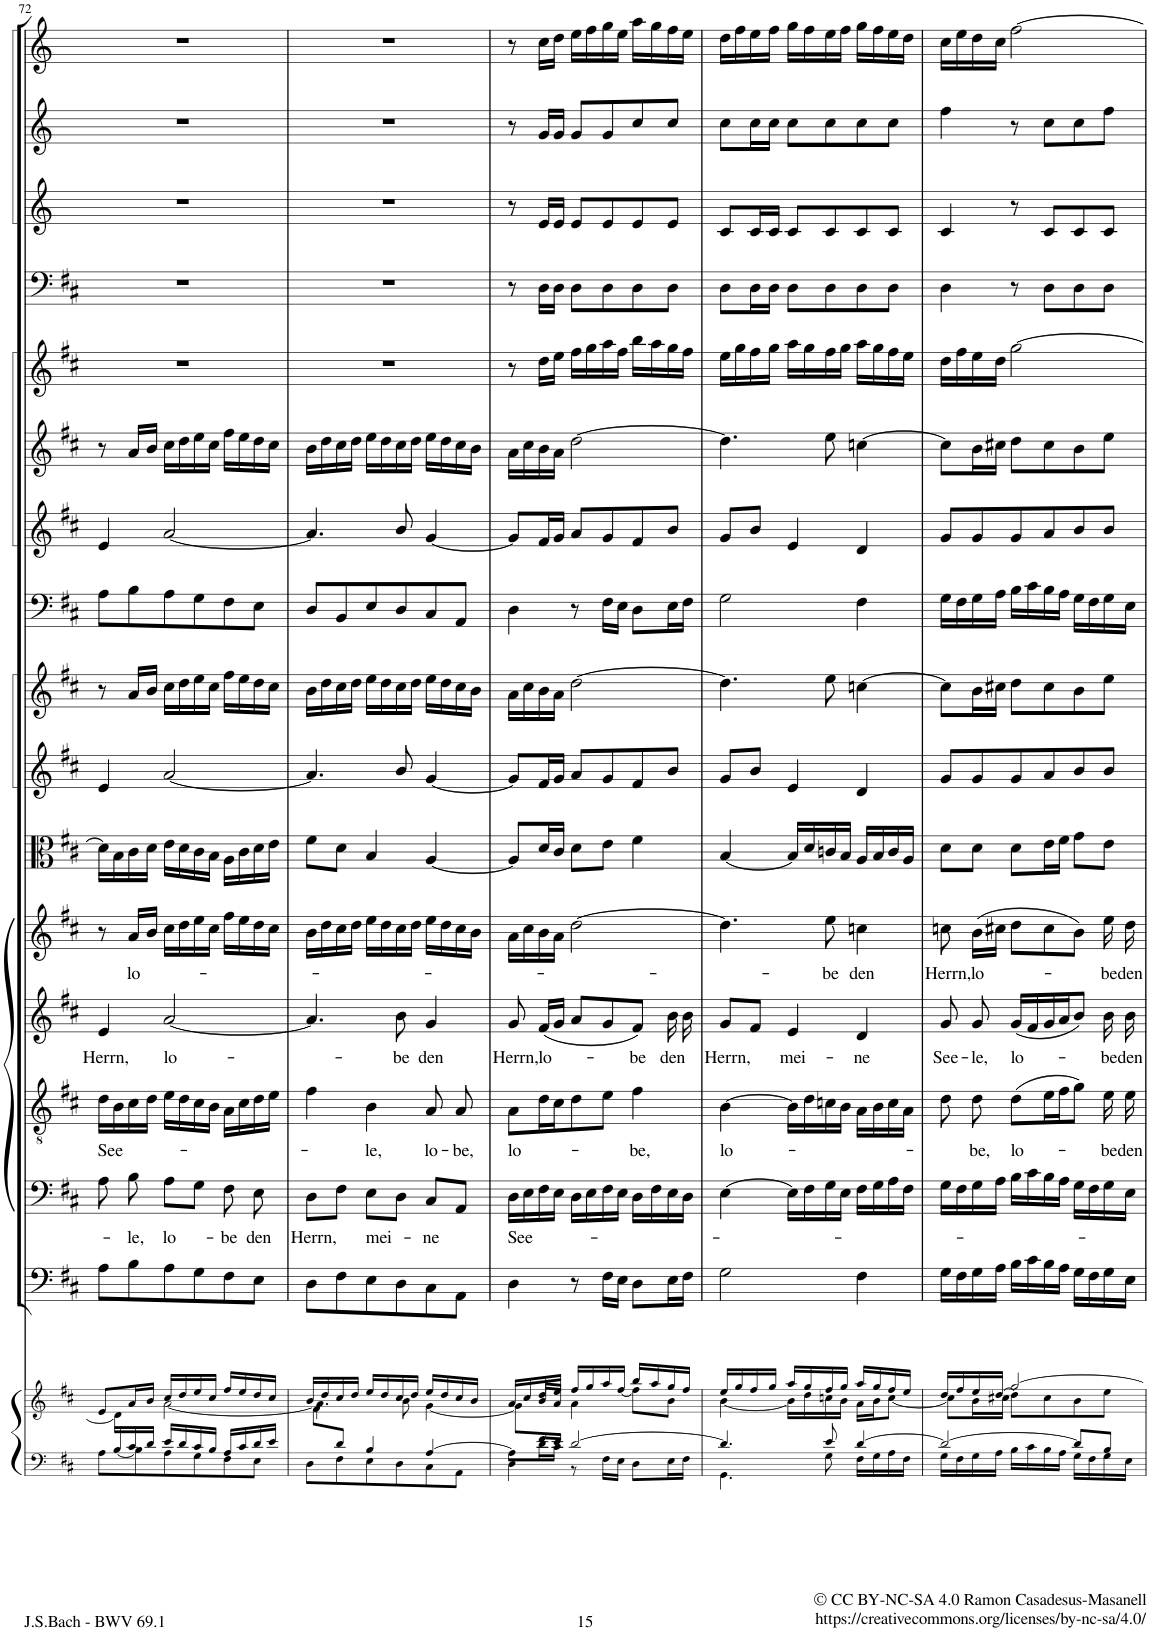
**kern	**kern	**kern	**kern	**text	**kern	**text	**kern	**text	**kern	**text	**kern	**kern	**kern	**kern	**kern	**kern	**kern	**kern	**kern	**kern	**kern
*part17	*part17	*part16	*part15	*part15	*part14	*part14	*part13	*part13	*part12	*part12	*part11	*part10	*part9	*part8	*part7	*part6	*part5	*part4	*part3	*part2	*part1
*staff18	*staff17	*staff16	*staff15	*staff15	*staff14	*staff14	*staff13	*staff13	*staff12	*staff12	*staff11	*staff10	*staff9	*staff8	*staff7	*staff6	*staff5	*staff4	*staff3	*staff2	*staff1
*I"Piano reduction	*	*I"Continuo	*I"Basso	*	*I"Tenore	*	*I"Alto	*	*I"Soprano	*	*I"Viola	*I"Violino II	*I"Violino I	*I"Fagotto	*I"Oboe III	*I"Oboe II	*I"Oboe I	*I"Timpani	*I"Tromba III (D)	*I"Tromba II (D)	*I"Tromba I (D)
*I'Pno	*	*	*	*	*	*	*	*	*	*	*	*	*	*	*I'Ob	*I'Ob	*I'Ob	*I'Timp	*	*	*
!!LO:PB:g=z
*clefF4	*clefG2	*clefF4	*clefF4	*	*clefGv2	*	*clefG2	*	*clefG2	*	*clefC3	*clefG2	*clefG2	*clefF4	*clefG2	*clefG2	*clefG2	*clefF4	*clefG2	*clefG2	*clefG2
*	*	*	*	*	*	*	*	*	*	*	*	*	*	*	*	*	*	*	*Trd-1c-2	*Trd-1c-2	*Trd-1c-2
*k[f#c#]	*k[f#c#]	*k[f#c#]	*k[f#c#]	*	*k[f#c#]	*	*k[f#c#]	*	*k[f#c#]	*	*k[f#c#]	*k[f#c#]	*k[f#c#]	*k[f#c#]	*k[f#c#]	*k[f#c#]	*k[f#c#]	*k[f#c#]	*k[]	*k[]	*k[]
*M3/4	*M3/4	*M3/4	*M3/4	*	*M3/4	*	*M3/4	*	*M3/4	*	*M3/4	*M3/4	*M3/4	*M3/4	*M3/4	*M3/4	*M3/4	*M3/4	*M3/4	*M3/4	*M3/4
=72	=72	=72	=72	=72	=72	=72	=72	=72	=72	=72	=72	=72	=72	=72	=72	=72	=72	=72	=72	=72	=72
*^	*^	*	*	*	*	*	*	*	*	*	*	*	*	*	*	*	*	*	*	*	*
*	*	*	*^	*	*	*	*	*	*	*	*	*	*	*	*	*	*	*	*	*	*	*	*
!	!	!	!	!	!	!	!	!	!LO:LY:b	!	!LO:LY:b	!	!	!	!	!	!	!	!	!	!	!	!	!
16ryy	8A\L	8e/L	4ryy	16d\LL]	8A\L	8A\	.	16d\LL	See-	4e/	Herrn,	8r	.	16d\LL]	4e/	8r	8A\L	4e/	8r	2.r	2.r	2.r	2.r	2.r
[<16B/	.	.	.	2ryy	.	.	.	16B\	.	.	.	.	.	16B\	.	.	.	.	.	.	.	.	.	.
!	!	!	!	!	!	!	!LO:LY:b	!	!	!	!	!	!LO:LY:b	!	!	!	!	!	!	!	!	!	!	!
16c#/	8B\]	16a/L	.	.	8B\	8B\	le,	16c#\	.	.	.	16a/LL	lo	16c#\	.	16a/LL	8B\	.	16a/LL	.	.	.	.	.
16d/JJ	.	16b/JJ	.	.	.	.	.	16d\JJ	.	.	.	16b/JJ	.	16d\JJ	.	16b/JJ	.	.	16b/JJ	.	.	.	.	.
!	!	!	!	!	!	!	!LO:LY:b	!	!	!	!LO:LY:b	!	!	!	!	!	!	!	!	!	!	!	!	!
16e/LL	8A\	16cc#/LL	[2a\	.	8A\	8A\L	lo	16e\LL	.	[2a/	lo-	16cc#\LL	.	16e\LL	[2a/	16cc#\LL	8A\	[2a/	16cc#\LL	.	.	.	.	.
16d/	.	16dd/	.	.	.	.	.	16d\	.	.	.	16dd\	.	16d\	.	16dd\	.	.	16dd\	.	.	.	.	.
16c#/	8G\	16ee/	.	.	8G\	8G\J	.	16c#\	.	.	.	16ee\	.	16c#\	.	16ee\	8G\	.	16ee\	.	.	.	.	.
16B/JJ	.	16cc#/JJ	.	.	.	.	.	16B\JJ	.	.	.	16cc#\JJ	.	16B\JJ	.	16cc#\JJ	.	.	16cc#\JJ	.	.	.	.	.
!	!	!	!	!	!	!	!LO:LY:b	!	!	!	!	!	!	!	!	!	!	!	!	!	!	!	!	!
16A/LL	8F#\	16ff#/LL	.	.	8F#\	8F#\	be	16A\LL	.	.	.	16ff#\LL	.	16A\LL	.	16ff#\LL	8F#\	.	16ff#\LL	.	.	.	.	.
16c#/	.	16ee/	.	8.ryy	.	.	.	16c#\	.	.	.	16ee\	.	16c#\	.	16ee\	.	.	16ee\	.	.	.	.	.
!	!	!	!	!	!	!	!LO:LY:b	!	!	!	!	!	!	!	!	!	!	!	!	!	!	!	!	!
16d/	8E\J	16dd/	.	.	8E\J	8E\	den	16d\	.	.	.	16dd\	.	16d\	.	16dd\	8E\J	.	16dd\	.	.	.	.	.
16e/JJ	.	16cc#/JJ	.	.	.	.	.	16e\JJ	.	.	.	16cc#\JJ	.	16e\JJ	.	16cc#\JJ	.	.	16cc#\JJ	.	.	.	.	.
=73	=73	=73	=73	=73	=73	=73	=73	=73	=73	=73	=73	=73	=73	=73	=73	=73	=73	=73	=73	=73	=73	=73	=73	=73
!	!	!	!	!	!	!	!LO:LY:b	!	!	!	!	!	!	!	!	!	!	!	!	!	!	!	!	!
8ryy	8D\L	16b/LL	4.a\]	8f#\L	8D\L	8D\L	Herrn,	4f#\	.	4.a/]	.	16b\LL	.	8f#\L	4.a/]	16b\LL	8D/L	4.a/]	16b\LL	2.r	2.r	2.r	2.r	2.r
.	.	16dd/	.	.	.	.	.	.	.	.	.	16dd\	.	.	.	16dd\	.	.	16dd\	.	.	.	.	.
8d/J	8F#\	16cc#/	.	2ryy	8F#\	8F#\J	.	.	.	.	.	16cc#\	.	8d\J	.	16cc#\	8BB/	.	16cc#\	.	.	.	.	.
.	.	16dd/JJ	.	.	.	.	.	.	.	.	.	16dd\JJ	.	.	.	16dd\JJ	.	.	16dd\JJ	.	.	.	.	.
!	!	!	!	!	!	!	!LO:LY:b	!	!LO:LY:b	!	!	!	!	!	!	!	!	!	!	!	!	!	!	!
4B/	8E\	16ee/LL	.	.	8E\	8E\L	mei-	4B\	le,	.	.	16ee\LL	.	4B/	.	16ee\LL	8E/	.	16ee\LL	.	.	.	.	.
.	.	16dd/	.	.	.	.	.	.	.	.	.	16dd\	.	.	.	16dd\	.	.	16dd\	.	.	.	.	.
!	!	!	!	!	!	!	!	!	!	!	!LO:LY:b	!	!	!	!	!	!	!	!	!	!	!	!	!
.	8D\	16cc#/	8b\	.	8D\	8D\J	.	.	.	8b\	-be	16cc#\	.	.	8b/	16cc#\	8D/	8b/	16cc#\	.	.	.	.	.
.	.	16dd/JJ	.	.	.	.	.	.	.	.	.	16dd\JJ	.	.	.	16dd\JJ	.	.	16dd\JJ	.	.	.	.	.
!	!	!	!	!	!	!	!LO:LY:b	!	!LO:LY:b	!	!LO:LY:b	!	!	!	!	!	!	!	!	!	!	!	!	!
[4A/	8C#\	16ee/LL	[4g\	.	8C#\	8C#/L	ne	8A/	lo-	4g/	den	16ee\LL	.	[4A/	[4g/	16ee\LL	8C#/	[4g/	16ee\LL	.	.	.	.	.
.	.	16dd/	.	.	.	.	.	.	.	.	.	16dd\	.	.	.	16dd\	.	.	16dd\	.	.	.	.	.
!	!	!	!	!	!	!	!	!	!LO:LY:b	!	!	!	!	!	!	!	!	!	!	!	!	!	!	!
.	8AA\J	16cc#/	.	8ryy	8AA\J	8AA/J	.	8A/	be,	.	.	16cc#\	.	.	.	16cc#\	8AA/J	.	16cc#\	.	.	.	.	.
.	.	16b/JJ	.	.	.	.	.	.	.	.	.	16b\JJ	.	.	.	16b\JJ	.	.	16b\JJ	.	.	.	.	.
=74	=74	=74	=74	=74	=74	=74	=74	=74	=74	=74	=74	=74	=74	=74	=74	=74	=74	=74	=74	=74	=74	=74	=74	=74
*	*^	*	*	*	*	*	*	*	*	*	*	*	*	*	*	*	*	*	*	*	*	*	*	*
!	!	!	!	!	!	!	!	!LO:LY:b	!	!LO:LY:b	!	!LO:LY:b	!	!	!	!	!	!	!	!	!	!	!	!	!
8ryy	8A\L]	4D\	16a/LL	8g\L]	8ryy	4D\	16D\LL	See-	8A\L	lo-	8g/	Herrn,	16a\LL	.	8A/L]	8g/L]	16a\LL	4D\	8g/L]	16a\LL	8r	8r	8r	8r	8r
.	.	.	16cc#/	.	.	.	16E\	.	.	.	.	.	16cc#\	.	.	.	16cc#\	.	.	16cc#\	.	.	.	.	.
!	!	!	!	!	!	!	!	!	!	!	!	!LO:LY:b	!	!	!	!	!	!	!	!	!	!	!	!	!
16f#/L	16d\L	.	16dd/	8ryy	16b/LL	.	16F#\	.	16d\L	.	(16f#/LL	lo-	16b\	.	16d/L	16f#/L	16b\	.	16f#/L	16b\	16dd\LL	16D\LL	16e/LL	16g/LL	16cc\LL
16e/JJ	16c#\JJ	.	16ee/JJ	.	16a/JJ	.	16E\JJ	.	16c#\J	.	16g/JJ	.	16a\JJ	.	16c#/JJ	16g/JJ	16a\JJ	.	16g/JJ	16a\JJ	16ee\JJ	16D\JJ	16e/JJ	16g/JJ	16dd\JJ
2ryy	[2d/	8r	16ff#/LL	4a\	2ryy	8r	16D\LL	.	8d\	.	8a/L	.	[2dd\	.	8d\L	8a/L	[2dd\	8r	8a/L	[2dd\	16ff#\LL	8D\L	8e/L	8g/L	16ee\LL
.	.	.	16gg/	.	.	.	16E\	.	.	.	.	.	.	.	.	.	.	.	.	.	16gg\	.	.	.	16ff\
.	.	16F#\LL	16aa/	.	.	16F#\LL	16F#\	.	8e\J	.	8g/	.	.	.	8e\J	8g/	.	16F#\LL	8g/	.	16aa\	8D\	8e/	8g/	16gg\
.	.	16E\JJ	[<16ff#/JJ	.	.	16E\JJ	16E\JJ	.	.	.	.	.	.	.	.	.	.	16E\JJ	.	.	16ff#\JJ	.	.	.	16ee\JJ
!	!	!	!	!	!	!	!	!	!	!LO:LY:b	!	!LO:LY:b	!	!	!	!	!	!	!	!	!	!	!	!	!
.	.	8D\L	16bb/LL	8ff#\L]	.	8D\L	16D\LL	.	4f#\	-be,	8f#/J)	-be	.	.	4f#\	8f#/	.	8D\L	8f#/	.	16bb\LL	8D\	8e/	8cc/	16aa\LL
.	.	.	16aa/	.	.	.	16F#\	.	.	.	.	.	.	.	.	.	.	.	.	.	16aa\	.	.	.	16gg\
!	!	!	!	!	!	!	!	!	!	!	!	!LO:LY:b	!	!	!	!	!	!	!	!	!	!	!	!	!
.	.	16E\L	16gg/	8b\J	.	16E\L	16E\	.	.	.	16b\	den	.	.	.	8b/J	.	16E\L	8b/J	.	16gg\	8D\J	8e/J	8cc/J	16ff\
.	.	16F#\JJ	16ff#/JJ	.	.	16F#\JJ	16D\JJ	.	.	.	16b\	.	.	.	.	.	.	16F#\JJ	.	.	16ff#\JJ	.	.	.	16ee\JJ
*	*	*	*	*v	*v	*	*	*	*	*	*	*	*	*	*	*	*	*	*	*	*	*	*	*	*
=75	=75	=75	=75	=75	=75	=75	=75	=75	=75	=75	=75	=75	=75	=75	=75	=75	=75	=75	=75	=75	=75	=75	=75	=75
!	!	!	!	!	!	!	!	!	!LO:LY:b	!	!LO:LY:b	!	!	!	!	!	!	!	!	!	!	!	!	!
*	*v	*v	*	*	*	*	*	*	*	*	*	*	*	*	*	*	*	*	*	*	*	*	*	*
4.d/]	4.GG\	16ee/LL	[4b\	2G\	[4E\	.	[4B\	lo-	8g/L	Herrn,	4.dd\]	.	[4B/	8g/L	4.dd\]	2G\	8g/L	4.dd\]	16ee\LL	8D\L	8c/L	8cc\L	16dd\LL
.	.	16gg/	.	.	.	.	.	.	.	.	.	.	.	.	.	.	.	.	16gg\	.	.	.	16ff\
.	.	16ff#/	.	.	.	.	.	.	8f#/J	.	.	.	.	8b/J	.	.	8b/J	.	16ff#\	16D\L	16c/L	16cc\L	16ee\
.	.	16gg/JJ	.	.	.	.	.	.	.	.	.	.	.	.	.	.	.	.	16gg\JJ	16D\JJ	16c/JJ	16cc\JJ	16ff\JJ
!	!	!	!	!	!	!	!	!	!	!LO:LY:b	!	!	!	!	!	!	!	!	!	!	!	!	!
.	.	16aa/LL	16b\LL]	.	16E\LL]	.	16B\LL]	.	4e/	mei-	.	.	16B/LL]	4e/	.	.	4e/	.	16aa\LL	8D\L	8c/L	8cc\L	16gg\LL
.	.	16gg/	16dd\	.	16F#\	.	16d\	.	.	.	.	.	16d/	.	.	.	.	.	16gg\	.	.	.	16ff\
!	!	!	!	!	!	!	!	!	!	!	!	!LO:LY:b	!	!	!	!	!	!	!	!	!	!	!
8e/	8G\	16ff#/	16ccn\	.	16G\	.	16cn\	.	.	.	8ee\	be	16cn/	.	8ee\	.	.	8ee\	16ff#\	8D\	8c/	8cc\	16ee\
.	.	16gg/JJ	16b\JJ	.	16E\JJ	.	16B\JJ	.	.	.	.	.	16B/JJ	.	.	.	.	.	16gg\JJ	.	.	.	16ff\JJ
!	!	!	!	!	!	!	!	!	!	!LO:LY:b	!	!LO:LY:b	!	!	!	!	!	!	!	!	!	!	!
[4d/	16F#\LL	16aa/LL	16a\LL	4F#\	16F#\LL	.	16A\LL	.	4d/	ne	4ccn\	den	16A/LL	4d/	[4ccn\	4F#\	4d/	[4ccn\	16aa\LL	8D\	8c/	8cc\	16gg\LL
.	16G\	16gg/	16b\J	.	16G\	.	16B\	.	.	.	.	.	16B/	.	.	.	.	.	16gg\	.	.	.	16ff\
.	16A\	16ff#/	[8cc\J	.	16A\	.	16c\	.	.	.	.	.	16c/	.	.	.	.	.	16ff#\	8D\J	8c/J	8cc\J	16ee\
.	16F#\JJ	16ee/JJ	.	.	16F#\JJ	.	16A\JJ	.	.	.	.	.	16A/JJ	.	.	.	.	.	16ee\JJ	.	.	.	16dd\JJ
=76	=76	=76	=76	=76	=76	=76	=76	=76	=76	=76	=76	=76	=76	=76	=76	=76	=76	=76	=76	=76	=76	=76	=76
!	!	!	!	!	!	!	!	!	!	!LO:LY:b	!	!LO:LY:b	!	!	!	!	!	!	!	!	!	!	!
2d/_	16G\LL	16dd/LL	8cc\L]	16G\LL	16G\LL	.	8d\	.	8g/	See-	8ccn\	Herrn,	8d\L	8g/L	8cc\L]	16G\LL	8g/L	8cc\L]	16dd\LL	4D\	4c/	4ff\	16cc\LL
.	16F#\	16ff#/	.	16F#\	16F#\	.	.	.	.	.	.	.	.	.	.	16F#\	.	.	16ff#\	.	.	.	16ee\
!	!	!	!	!	!	!	!	!LO:LY:b	!	!LO:LY:b	!	!LO:LY:b	!	!	!	!	!	!	!	!	!	!	!
.	16G\	16ee/	16b\L	16G\	16G\	.	8d\	be,	8g/	le,	(16b\LL	lo	8d\J	8g/	16b\L	16G\	8g/	16b\L	16ee\	.	.	.	16dd\
.	16A\JJ	[16dd/JJ	16cc#X\JJ	16A\JJ	16A\JJ	.	.	.	.	.	16cc#X\JJ	.	.	.	16cc#X\JJ	16A\JJ	.	16cc#X\JJ	16dd\JJ	.	.	.	16cc\JJ
!	!	!	!	!	!	!	!	!LO:LY:b	!	!LO:LY:b	!	!	!	!	!	!	!	!	!	!	!	!	!
.	16B\LL	[2gg/	8dd\L]	16B\LL	16B\LL	.	(8d\L	lo-	(16g/LL	lo-	8dd\L	.	8d\L	8g/	8dd\L	16B\LL	8g/	8dd\L	[2gg\	8r	8r	8r	[2ff\
.	16c#\	.	.	16c#\	16c#\	.	.	.	16f#/	.	.	.	.	.	.	16c#\	.	.	.	.	.	.	.
.	16B\	.	8cc#\	16B\	16B\	.	16e\L	.	16g/	.	8cc#\	.	16e\L	8a/	8cc#\	16B\	8a/	8cc#\	.	8D\L	8c/L	8cc\L	.
.	16A\JJ	.	.	16A\JJ	16A\JJ	.	16f#\J	.	16a/J	.	.	.	16f#\JJ	.	.	16A\JJ	.	.	.	.	.	.	.
8d/L]	16G\LL	.	8b\	16G\LL	16G\LL	.	8g\J)	.	8b/J)	.	8b\J)	.	8g\L	8b/	8b\	16G\LL	8b/	8b\	.	8D\	8c/	8cc\	.
.	16F#\	.	.	16F#\	16F#\	.	.	.	.	.	.	.	.	.	.	16F#\	.	.	.	.	.	.	.
!	!	!	!	!	!	!	!	!LO:LY:b	!	!LO:LY:b	!	!LO:LY:b	!	!	!	!	!	!	!	!	!	!	!
8B/J	16G\	.	8ee\J	16G\	16G\	.	16e\	be	16b\	be	16ee\	be	8e\J	8b/J	8ee\J	16G\	8b/J	8ee\J	.	8D\J	8c/J	8ff\J	.
!	!	!	!	!	!	!	!	!LO:LY:b	!	!LO:LY:b	!	!LO:LY:b	!	!	!	!	!	!	!	!	!	!	!
.	16E\JJ	.	.	16E\JJ	16E\JJ	.	16e\	den	16b\	den	16dd\	den	.	.	.	16E\JJ	.	.	.	.	.	.	.
*v	*v	*	*	*	*	*	*	*	*	*	*	*	*	*	*	*	*	*	*	*	*	*	*
*	*v	*v	*	*	*	*	*	*	*	*	*	*	*	*	*	*	*	*	*	*	*	*
=	=	=	=	=	=	=	=	=	=	=	=	=	=	=	=	=	=	=	=	=	=
*-	*-	*-	*-	*-	*-	*-	*-	*-	*-	*-	*-	*-	*-	*-	*-	*-	*-	*-	*-	*-	*-
